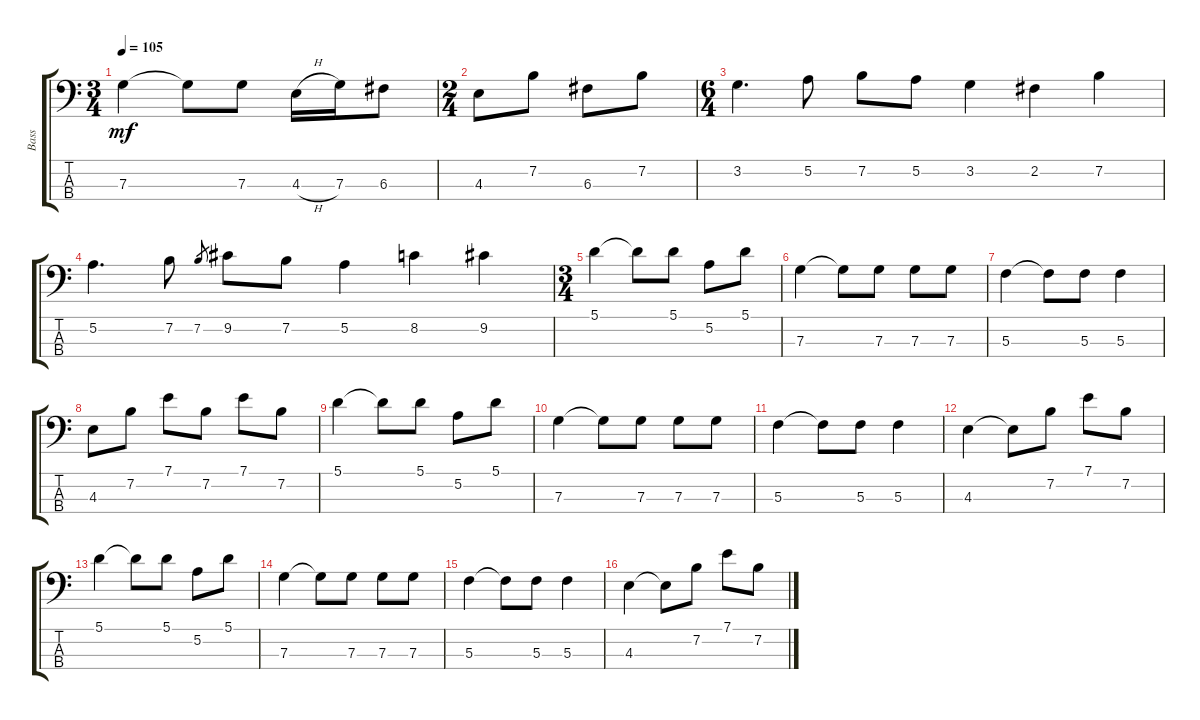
\track ("Bass" "Bass") {instrument shamisen}
\staff {score tabs}
\tuning (A3 E3 C3 G3) {hide}
\ts (3 4)
\tempo 105
\clef f4
\ks c
7.3.4{dy mf} 7.3{t}.8 7.3.8 4.3{h}.16 7.3.16 6.3.8 |
\ts (2 4)
4.3.8 7.2.8 6.3.8 7.2.8 |
\ts (6 4)
3.2.4{d} 5.2.8 7.2.8 5.2.8 3.2.4 2.2.4 7.2.4 |
5.2.4{d} 7.2.8 7.2.8{gr} 9.2.8 7.2.8 5.2.4 8.2.4 9.2.4 |
\ts (3 4)
5.1.4 5.1{t}.8 5.1.8 5.2.8 5.1.8 |
7.3.4 7.3{t}.8 7.3.8 7.3.8 7.3.8 |
5.3.4 5.3{t}.8 5.3.8 5.3.4 |
4.3.8 7.2.8 7.1.8 7.2.8 7.1.8 7.2.8 |
5.1.4 5.1{t}.8 5.1.8 5.2.8 5.1.8 |
7.3.4 7.3{t}.8 7.3.8 7.3.8 7.3.8 |
5.3.4 5.3{t}.8 5.3.8 5.3.4 |
4.3.4 4.3{t}.8 7.2.8 7.1.8 7.2.8 |
5.1.4 5.1{t}.8 5.1.8 5.2.8 5.1.8 |
7.3.4 7.3{t}.8 7.3.8 7.3.8 7.3.8 |
5.3.4 5.3{t}.8 5.3.8 5.3.4 |
4.3.4 4.3{t}.8 7.2.8 7.1.8 7.2.8
